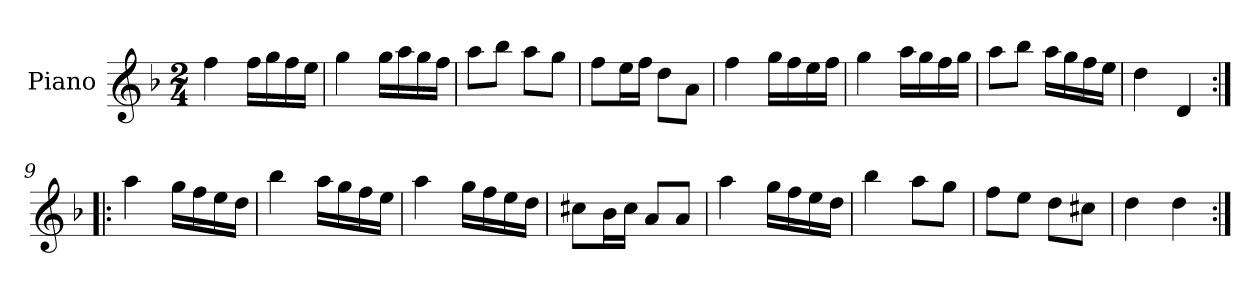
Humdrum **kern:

**kern
*part1
*staff1
*I"Piano
*I'Pno.
*clefG2
*k[b-]
*M2/4
=1
4ff\
16ff\LL
16gg\
16ff\
16ee\JJ
=2
4gg\
16gg\LL
16aa\
16gg\
16ff\JJ
=3
8aa\L
8bb-\J
8aa\L
8gg\J
=4
8ff\L
16ee\L
16ff\JJ
8dd\L
8a\J
=5
4ff\
16gg\LL
16ff\
16ee\
16ff\JJ
=6
4gg\
16aa\LL
16gg\
16ff\
16gg\JJ
=7
8aa\L
8bb-\J
16aa\LL
16gg\
16ff\
16ee\JJ
=8
4dd\
4d/
=9:|!|:
4aa\
16gg\LL
16ff\
16ee\
16dd\JJ
=10
4bb-\
16aa\LL
16gg\
16ff\
16ee\JJ
=11
4aa\
16gg\LL
16ff\
16ee\
16dd\JJ
=12
8cc#X\L
16b-\L
16cc#\JJ
8a/L
8a/J
=13
4aa\
16gg\LL
16ff\
16ee\
16dd\JJ
=14
4bb-\
8aa\L
8gg\J
=15
8ff\L
8ee\J
8dd\L
8cc#X\J
=16
4dd\
4dd\
=:|!
*-
